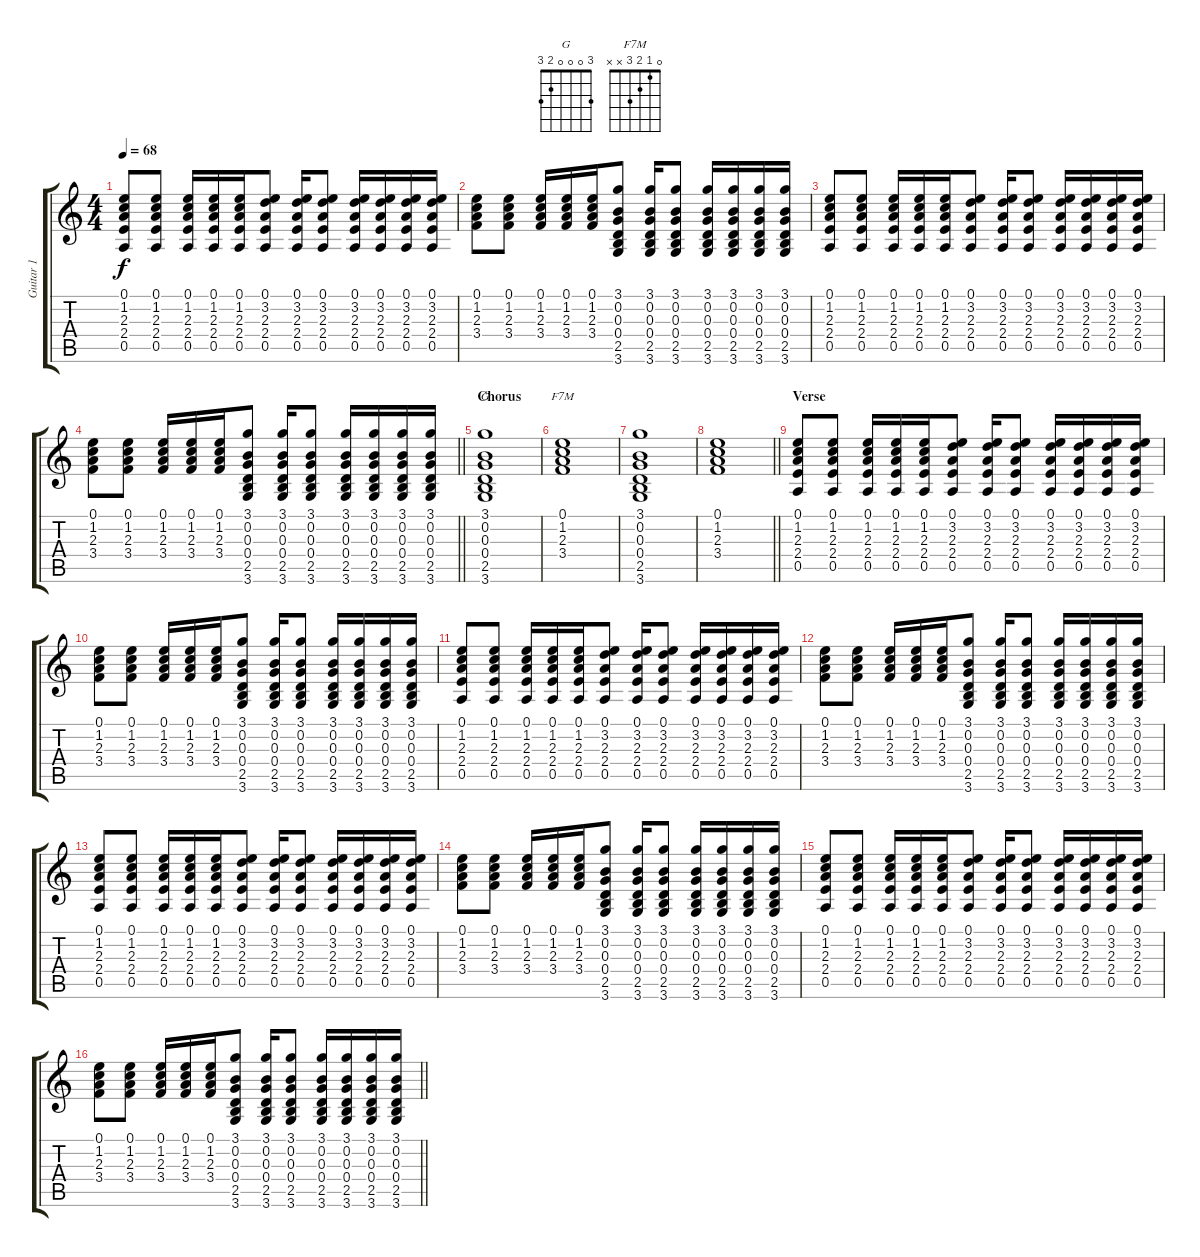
\track ("Guitar 1" "Guitar 1") {instrument acousticguitarsteel}
\staff {score tabs}
\tuning (E4 B3 G3 D3 A2 E2) {hide}
\chord ("G" 3 0 0 0 2 3)
\chord ("F7M" 0 1 2 3 x x)
\ts (4 4)
\tempo 68
\clef g2
\ks c
(0.1 1.2 2.3 2.4 0.5).8{dy f} (0.1 1.2 2.3 2.4 0.5).8 (0.1 1.2 2.3 2.4 0.5).16 (0.1 1.2 2.3 2.4 0.5).16 (0.1 1.2 2.3 2.4 0.5).16 (0.1 3.2 2.3 2.4 0.5).8 (0.1 3.2 2.3 2.4 0.5).16 (0.1 3.2 2.3 2.4 0.5).8 (0.1 3.2 2.3 2.4 0.5).16 (0.1 3.2 2.3 2.4 0.5).16 (0.1 3.2 2.3 2.4 0.5).16 (0.1 3.2 2.3 2.4 0.5).16 |
(0.1 1.2 2.3 3.4).8 (0.1 1.2 2.3 3.4).8 (0.1 1.2 2.3 3.4).16 (0.1 1.2 2.3 3.4).16 (0.1 1.2 2.3 3.4).16 (3.1 0.2 0.3 0.4 2.5 3.6).8 (3.1 0.2 0.3 0.4 2.5 3.6).16 (3.1 0.2 0.3 0.4 2.5 3.6).8 (3.1 0.2 0.3 0.4 2.5 3.6).16 (3.1 0.2 0.3 0.4 2.5 3.6).16 (3.1 0.2 0.3 0.4 2.5 3.6).16 (3.1 0.2 0.3 0.4 2.5 3.6).16 |
(0.1 1.2 2.3 2.4 0.5).8 (0.1 1.2 2.3 2.4 0.5).8 (0.1 1.2 2.3 2.4 0.5).16 (0.1 1.2 2.3 2.4 0.5).16 (0.1 1.2 2.3 2.4 0.5).16 (0.1 3.2 2.3 2.4 0.5).8 (0.1 3.2 2.3 2.4 0.5).16 (0.1 3.2 2.3 2.4 0.5).8 (0.1 3.2 2.3 2.4 0.5).16 (0.1 3.2 2.3 2.4 0.5).16 (0.1 3.2 2.3 2.4 0.5).16 (0.1 3.2 2.3 2.4 0.5).16 |
\barLineRight lightlight
(0.1 1.2 2.3 3.4).8 (0.1 1.2 2.3 3.4).8 (0.1 1.2 2.3 3.4).16 (0.1 1.2 2.3 3.4).16 (0.1 1.2 2.3 3.4).16 (3.1 0.2 0.3 0.4 2.5 3.6).8 (3.1 0.2 0.3 0.4 2.5 3.6).16 (3.1 0.2 0.3 0.4 2.5 3.6).8 (3.1 0.2 0.3 0.4 2.5 3.6).16 (3.1 0.2 0.3 0.4 2.5 3.6).16 (3.1 0.2 0.3 0.4 2.5 3.6).16 (3.1 0.2 0.3 0.4 2.5 3.6).16 |
\section ("" "Chorus")
(3.1 0.2 0.3 0.4 2.5 3.6).1{ch "G"} |
(0.1 1.2 2.3 3.4).1{ch "F7M"} |
(3.1 0.2 0.3 0.4 2.5 3.6).1 |
\barLineRight lightlight
(0.1 1.2 2.3 3.4).1 |
\section ("" "Verse")
(0.1 1.2 2.3 2.4 0.5).8 (0.1 1.2 2.3 2.4 0.5).8 (0.1 1.2 2.3 2.4 0.5).16 (0.1 1.2 2.3 2.4 0.5).16 (0.1 1.2 2.3 2.4 0.5).16 (0.1 3.2 2.3 2.4 0.5).8 (0.1 3.2 2.3 2.4 0.5).16 (0.1 3.2 2.3 2.4 0.5).8 (0.1 3.2 2.3 2.4 0.5).16 (0.1 3.2 2.3 2.4 0.5).16 (0.1 3.2 2.3 2.4 0.5).16 (0.1 3.2 2.3 2.4 0.5).16 |
(0.1 1.2 2.3 3.4).8 (0.1 1.2 2.3 3.4).8 (0.1 1.2 2.3 3.4).16 (0.1 1.2 2.3 3.4).16 (0.1 1.2 2.3 3.4).16 (3.1 0.2 0.3 0.4 2.5 3.6).8 (3.1 0.2 0.3 0.4 2.5 3.6).16 (3.1 0.2 0.3 0.4 2.5 3.6).8 (3.1 0.2 0.3 0.4 2.5 3.6).16 (3.1 0.2 0.3 0.4 2.5 3.6).16 (3.1 0.2 0.3 0.4 2.5 3.6).16 (3.1 0.2 0.3 0.4 2.5 3.6).16 |
(0.1 1.2 2.3 2.4 0.5).8 (0.1 1.2 2.3 2.4 0.5).8 (0.1 1.2 2.3 2.4 0.5).16 (0.1 1.2 2.3 2.4 0.5).16 (0.1 1.2 2.3 2.4 0.5).16 (0.1 3.2 2.3 2.4 0.5).8 (0.1 3.2 2.3 2.4 0.5).16 (0.1 3.2 2.3 2.4 0.5).8 (0.1 3.2 2.3 2.4 0.5).16 (0.1 3.2 2.3 2.4 0.5).16 (0.1 3.2 2.3 2.4 0.5).16 (0.1 3.2 2.3 2.4 0.5).16 |
(0.1 1.2 2.3 3.4).8 (0.1 1.2 2.3 3.4).8 (0.1 1.2 2.3 3.4).16 (0.1 1.2 2.3 3.4).16 (0.1 1.2 2.3 3.4).16 (3.1 0.2 0.3 0.4 2.5 3.6).8 (3.1 0.2 0.3 0.4 2.5 3.6).16 (3.1 0.2 0.3 0.4 2.5 3.6).8 (3.1 0.2 0.3 0.4 2.5 3.6).16 (3.1 0.2 0.3 0.4 2.5 3.6).16 (3.1 0.2 0.3 0.4 2.5 3.6).16 (3.1 0.2 0.3 0.4 2.5 3.6).16 |
(0.1 1.2 2.3 2.4 0.5).8 (0.1 1.2 2.3 2.4 0.5).8 (0.1 1.2 2.3 2.4 0.5).16 (0.1 1.2 2.3 2.4 0.5).16 (0.1 1.2 2.3 2.4 0.5).16 (0.1 3.2 2.3 2.4 0.5).8 (0.1 3.2 2.3 2.4 0.5).16 (0.1 3.2 2.3 2.4 0.5).8 (0.1 3.2 2.3 2.4 0.5).16 (0.1 3.2 2.3 2.4 0.5).16 (0.1 3.2 2.3 2.4 0.5).16 (0.1 3.2 2.3 2.4 0.5).16 |
(0.1 1.2 2.3 3.4).8 (0.1 1.2 2.3 3.4).8 (0.1 1.2 2.3 3.4).16 (0.1 1.2 2.3 3.4).16 (0.1 1.2 2.3 3.4).16 (3.1 0.2 0.3 0.4 2.5 3.6).8 (3.1 0.2 0.3 0.4 2.5 3.6).16 (3.1 0.2 0.3 0.4 2.5 3.6).8 (3.1 0.2 0.3 0.4 2.5 3.6).16 (3.1 0.2 0.3 0.4 2.5 3.6).16 (3.1 0.2 0.3 0.4 2.5 3.6).16 (3.1 0.2 0.3 0.4 2.5 3.6).16 |
(0.1 1.2 2.3 2.4 0.5).8 (0.1 1.2 2.3 2.4 0.5).8 (0.1 1.2 2.3 2.4 0.5).16 (0.1 1.2 2.3 2.4 0.5).16 (0.1 1.2 2.3 2.4 0.5).16 (0.1 3.2 2.3 2.4 0.5).8 (0.1 3.2 2.3 2.4 0.5).16 (0.1 3.2 2.3 2.4 0.5).8 (0.1 3.2 2.3 2.4 0.5).16 (0.1 3.2 2.3 2.4 0.5).16 (0.1 3.2 2.3 2.4 0.5).16 (0.1 3.2 2.3 2.4 0.5).16 |
\barLineRight lightlight
(0.1 1.2 2.3 3.4).8 (0.1 1.2 2.3 3.4).8 (0.1 1.2 2.3 3.4).16 (0.1 1.2 2.3 3.4).16 (0.1 1.2 2.3 3.4).16 (3.1 0.2 0.3 0.4 2.5 3.6).8 (3.1 0.2 0.3 0.4 2.5 3.6).16 (3.1 0.2 0.3 0.4 2.5 3.6).8 (3.1 0.2 0.3 0.4 2.5 3.6).16 (3.1 0.2 0.3 0.4 2.5 3.6).16 (3.1 0.2 0.3 0.4 2.5 3.6).16 (3.1 0.2 0.3 0.4 2.5 3.6).16
